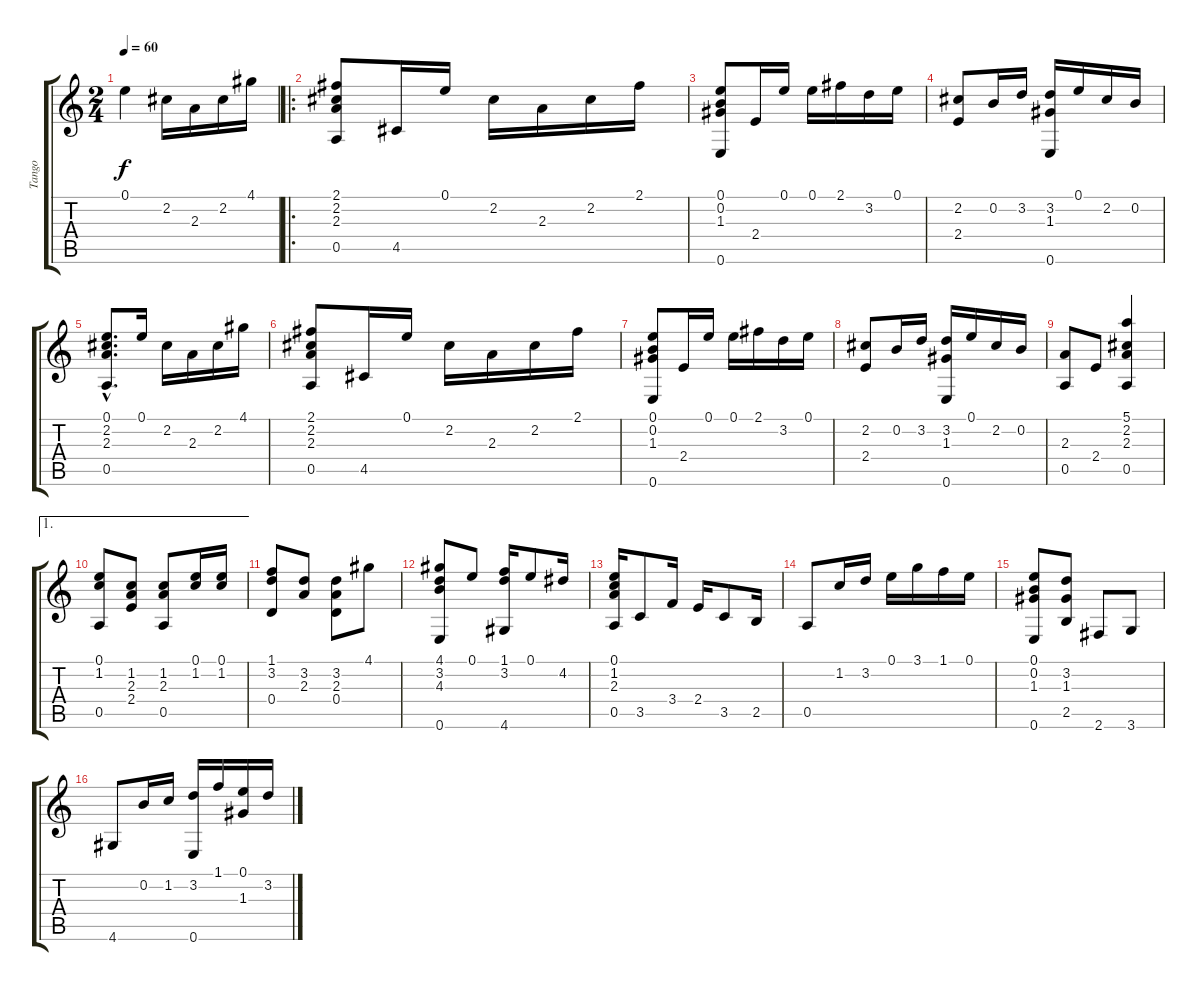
\track ("Tango" "Tango") {instrument acousticguitarnylon}
\staff {score tabs}
\tuning (E4 B3 G3 D3 A2 E2) {hide}
\ts (2 4)
\tempo 60
\clef g2
\ks c
0.1.4{dy f instrument acousticguitarnylon} 2.2.16 2.3.16 2.2.16 4.1.16 |
\ro
(2.1 2.2 2.3 0.5).8 4.5.16 0.1.16 2.2.16 2.3.16 2.2.16 2.1.16 |
(0.1 0.2 1.3 0.6).8 2.4.16 0.1.16 0.1.16 2.1.16 3.2.16 0.1.16 |
(2.2 2.4).8 0.2.16 3.2.16 (3.2 1.3 0.6).16 0.1.16 2.2.16 0.2.16 |
(0.1{hac} 2.2{hac} 2.3{hac} 0.5{hac}).8{d} 0.1.16 2.2.16 2.3.16 2.2.16 4.1.16 |
(2.1 2.2 2.3 0.5).8 4.5.16 0.1.16 2.2.16 2.3.16 2.2.16 2.1.16 |
(0.1 0.2 1.3 0.6).8 2.4.16 0.1.16 0.1.16 2.1.16 3.2.16 0.1.16 |
(2.2 2.4).8 0.2.16 3.2.16 (3.2 1.3 0.6).16 0.1.16 2.2.16 0.2.16 |
(2.3 0.5).8 2.4.8 (5.1 2.2 2.3 0.5).4 |
\ae 1
(0.1 1.2 0.5).8 (1.2 2.3 2.4).8 (1.2 2.3 0.5).8 (0.1 1.2).16 (0.1 1.2).16 |
(1.1 3.2 0.4).8 (3.2 2.3).8 (3.2 2.3 0.4).8 4.1.8 |
(4.1 3.2 4.3 0.6).8 0.1.8 (1.1 3.2 4.6).16 0.1.8 4.2.16 |
(0.1 1.2 2.3 0.5).16 3.5.8 3.4.16 2.4.16 3.5.8 2.5.16 |
0.5.8 1.2.16 3.2.16 0.1.16 3.1.16 1.1.16 0.1.16 |
(0.1 0.2 1.3 0.6).8 (3.2 1.3 2.5).8 2.6.8 3.6.8 |
4.6.8 0.2.16 1.2.16 (3.2 0.6).16 1.1.16 (0.1 1.3).16 3.2.16
